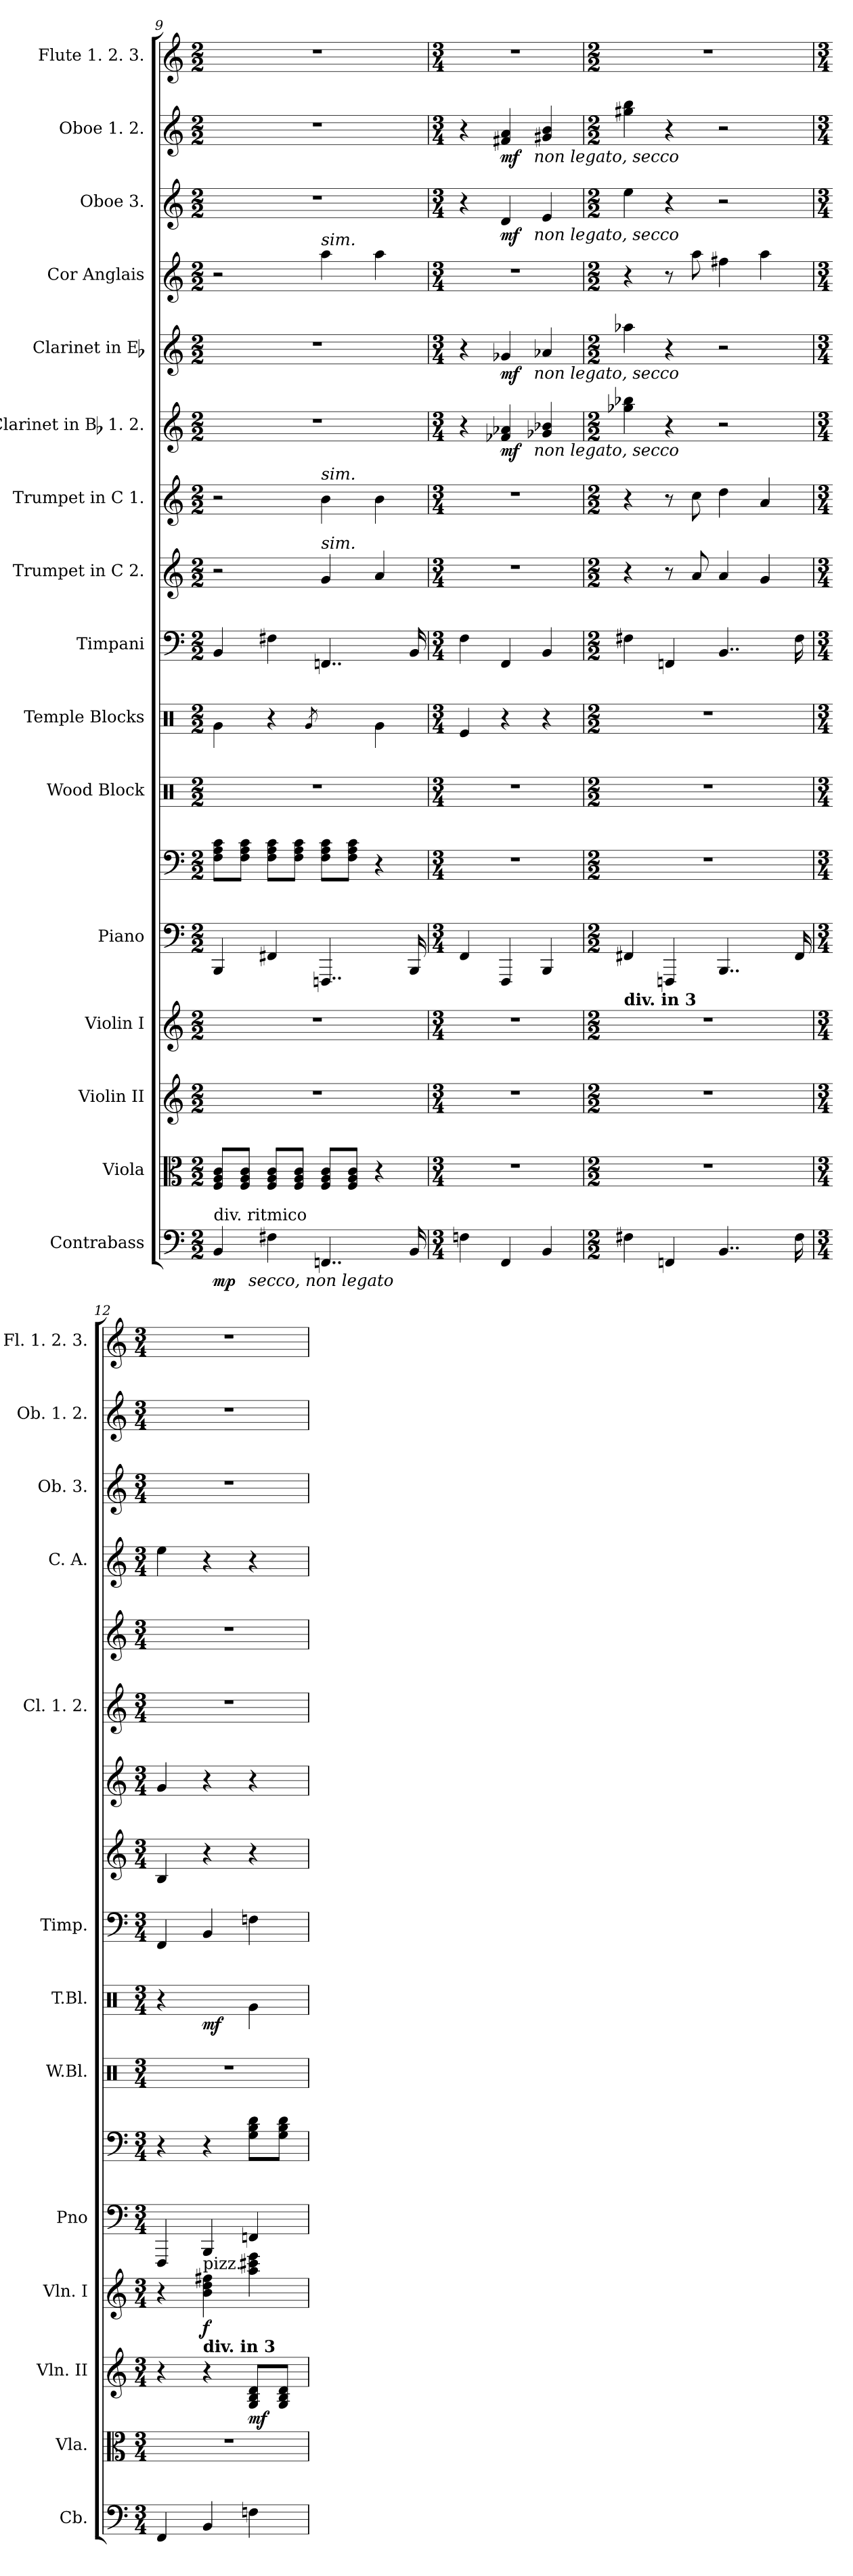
**kern	**dynam	**kern	**kern	**dynam	**kern	**dynam	**kern	**kern	**kern	**kern	**dynam	**kern	**kern	**kern	**kern	**dynam	**kern	**dynam	**kern	**kern	**dynam	**kern	**dynam	**kern
*part16	*part16	*part15	*part14	*part14	*part13	*part13	*part12	*part12	*part11	*part10	*part10	*part9	*part8	*part7	*part6	*part6	*part5	*part5	*part4	*part3	*part3	*part2	*part2	*part1
*staff17	*staff17	*staff16	*staff15	*staff15	*staff14	*staff14	*staff13	*staff12	*staff11	*staff10	*staff10	*staff9	*staff8	*staff7	*staff6	*staff6	*staff5	*staff5	*staff4	*staff3	*staff3	*staff2	*staff2	*staff1
*I"Contrabass	*	*I"Viola	*I"Violin II	*	*I"Violin I	*	*I"Piano	*	*I"Wood Block	*I"Temple Blocks	*	*I"Timpani	*I"Trumpet in C 2.	*I"Trumpet in C 1.	*I"Clarinet in Bb 1. 2.	*	*I"Clarinet in Eb	*	*I"Cor Anglais	*I"Oboe 3.	*	*I"Oboe 1. 2.	*	*I"Flute 1. 2. 3.
*I'Cb.	*	*I'Vla.	*I'Vln. II	*	*I'Vln. I	*	*I'Pno	*	*I'W.Bl.	*I'T.Bl.	*	*I'Timp.	*	*	*I'Cl. 1. 2.	*	*	*	*I'C. A.	*I'Ob. 3.	*	*I'Ob. 1. 2.	*	*I'Fl. 1. 2. 3.
*clefF4	*	*clefC3	*clefG2	*	*clefG2	*	*clefF4	*clefF4	*clefX	*clefX	*	*clefF4	*clefG2	*clefG2	*clefG2	*	*clefG2	*	*clefG2	*clefG2	*	*clefG2	*	*clefG2
*ITrd7c12	*	*	*	*	*	*	*	*	*	*	*	*	*	*	*ITrd1c2	*	*ITrd-2c-3	*	*ITrd4c7	*	*	*	*	*
*k[]	*	*k[]	*k[]	*	*k[]	*	*k[]	*k[]	*k[]	*k[]	*	*k[]	*k[]	*k[]	*k[b-e-]	*	*k[b-e-a-]	*	*k[b-]	*k[]	*	*k[]	*	*k[]
*M2/2	*	*M2/2	*M2/2	*	*M2/2	*	*M2/2	*M2/2	*M2/2	*M2/2	*	*M2/2	*M2/2	*M2/2	*M2/2	*	*M2/2	*	*M2/2	*M2/2	*	*M2/2	*	*M2/2
=9	=9	=9	=9	=9	=9	=9	=9	=9	=9	=9	=9	=9	=9	=9	=9	=9	=9	=9	=9	=9	=9	=9	=9	=9
!LO:TX:a:t=div. ritmico	!	!	!	!	!	!	!	!	!	!	!	!	!	!	!	!	!	!	!	!	!	!	!	!
!	!LO:DY:t=%s secco, non legato	!	!	!	!	!	!	!	!	!	!	!	!	!	!	!	!	!	!	!	!	!	!	!
4BBB	mp	8F 8A 8cL	1r	.	1r	.	4BBB	8F 8A 8cL	1r	4Rg\	.	4BB	2r	2r	1r	.	1r	.	2r	1r	.	1r	.	1r
.	.	8F 8A 8cJ	.	.	.	.	.	8F 8A 8cJ	.	.	.	.	.	.	.	.	.	.	.	.	.	.	.	.
4FF#X	.	8F 8A 8cL	.	.	.	.	4FF#X	8F 8A 8cL	.	4r	.	4F#X	.	.	.	.	.	.	.	.	.	.	.	.
.	.	8F 8A 8cJ	.	.	.	.	.	8F 8A 8cJ	.	.	.	.	.	.	.	.	.	.	.	.	.	.	.	.
.	.	.	.	.	.	.	.	.	.	8qRg/	.	.	.	.	.	.	.	.	.	.	.	.	.	.
!	!	!	!	!	!	!	!	!	!	!	!	!	!	!	!	!	!	!	!LO:TX:a:i:t=sim.	!	!	!	!	!
!	!	!	!	!	!	!	!	!	!	!	!	!	!	!LO:TX:a:i:t=sim.	!	!	!	!	!	!	!	!	!	!
!	!	!	!	!	!	!	!	!	!	!	!	!	!LO:TX:a:i:t=sim.	!	!	!	!	!	!	!	!	!	!	!
4..FFFn	.	8F 8A 8cL	.	.	.	.	4..FFFn	8F 8A 8cL	.	4R\	.	4..FFn	4g	4b	.	.	.	.	4dd	.	.	.	.	.
.	.	8F 8A 8cJ	.	.	.	.	.	8F 8A 8cJ	.	.	.	.	.	.	.	.	.	.	.	.	.	.	.	.
.	.	4r	.	.	.	.	.	4r	.	4Rg\	.	.	4a	4b	.	.	.	.	4dd	.	.	.	.	.
16BBB	.	.	.	.	.	.	16BBB	.	.	.	.	16BB	.	.	.	.	.	.	.	.	.	.	.	.
=10	=10	=10	=10	=10	=10	=10	=10	=10	=10	=10	=10	=10	=10	=10	=10	=10	=10	=10	=10	=10	=10	=10	=10	=10
*M3/4	*	*M3/4	*M3/4	*	*M3/4	*	*M3/4	*M3/4	*M3/4	*M3/4	*	*M3/4	*M3/4	*M3/4	*M3/4	*	*M3/4	*	*M3/4	*M3/4	*	*M3/4	*	*M3/4
4FFn	.	4%3r	4%3r	.	4%3r	.	4FF	4%3r	4%3r	4Re/	.	4F	4%3r	4%3r	4r	.	4r	.	4%3r	4r	.	4r	.	4%3r
!	!	!	!	!	!	!	!	!	!	!	!	!	!	!	!	!LO:DY:t=%s non legato, secco	!	!LO:DY:t=%s non legato, secco	!	!	!LO:DY:t=%s non legato, secco	!	!LO:DY:t=%s non legato, secco	!
4FFF	.	.	.	.	.	.	4FFF	.	.	4r	.	4FF	.	.	4e--X 4g-X	mf	4b--X	mf	.	4d	mf	4f#X 4a	mf	.
4BBB	.	.	.	.	.	.	4BBB	.	.	4r	.	4BB	.	.	4f-X 4a-X	.	4cc-X	.	.	4e	.	4g#X 4b	.	.
=11	=11	=11	=11	=11	=11	=11	=11	=11	=11	=11	=11	=11	=11	=11	=11	=11	=11	=11	=11	=11	=11	=11	=11	=11
*M2/2	*	*M2/2	*M2/2	*	*M2/2	*	*M2/2	*M2/2	*M2/2	*M2/2	*	*M2/2	*M2/2	*M2/2	*M2/2	*	*M2/2	*	*M2/2	*M2/2	*	*M2/2	*	*M2/2
!	!	!	!	!	!LO:TX:a:B:t=div. in 3	!	!	!	!	!	!	!	!	!	!	!	!	!	!	!	!	!	!	!
4FF#X	.	1r	1r	.	1r	.	4FF#X	1r	1r	1r	.	4F#X	4r	4r	4ff-X 4aa-X	.	4ccc-X	.	4r	4ee	.	4gg#X 4bb	.	1r
4FFFn	.	.	.	.	.	.	4FFFn	.	.	.	.	4FFn	8r	8r	4r	.	4r	.	8r	4r	.	4r	.	.
.	.	.	.	.	.	.	.	.	.	.	.	.	8a	8cc	.	.	.	.	8dd	.	.	.	.	.
4..BBB	.	.	.	.	.	.	4..BBB	.	.	.	.	4..BB	4a	4dd	2r	.	2r	.	4bn	2r	.	2r	.	.
.	.	.	.	.	.	.	.	.	.	.	.	.	4g	4a	.	.	.	.	4dd	.	.	.	.	.
16FF#	.	.	.	.	.	.	16FF#	.	.	.	.	16F#	.	.	.	.	.	.	.	.	.	.	.	.
=12	=12	=12	=12	=12	=12	=12	=12	=12	=12	=12	=12	=12	=12	=12	=12	=12	=12	=12	=12	=12	=12	=12	=12	=12
*M3/4	*	*M3/4	*M3/4	*	*M3/4	*	*M3/4	*M3/4	*M3/4	*M3/4	*	*M3/4	*M3/4	*M3/4	*M3/4	*	*M3/4	*	*M3/4	*M3/4	*	*M3/4	*	*M3/4
4FFF	.	4%3r	4r	.	4r	.	4FFF	4r	4%3r	4r	.	4FF	4B	4g	4%3r	.	4%3r	.	4a	4%3r	.	4%3r	.	4%3r
!	!	!	!	!	!LO:TX:a:t=pizz.	!	!	!	!	!	!	!	!	!	!	!	!	!	!	!	!	!	!	!
!	!	!	!LO:TX:a:B:t=div. in 3	!	!	!	!	!	!	!	!	!	!	!	!	!	!	!	!	!	!	!	!	!
4BBB	.	.	4r	.	4b 4dd 4ff#X	f	4BBB	4r	.	4R\	mf	4BB	4r	4r	.	.	.	.	4r	.	.	.	.	.
4FFn	.	.	8G 8B 8dL	mf	4aa 4ccc#X 4eee	.	4FFn	8G 8B 8dL	.	4Rg\	.	4Fn	4r	4r	.	.	.	.	4r	.	.	.	.	.
.	.	.	8G 8B 8dJ	.	.	.	.	8G 8B 8dJ	.	.	.	.	.	.	.	.	.	.	.	.	.	.	.	.
=	=	=	=	=	=	=	=	=	=	=	=	=	=	=	=	=	=	=	=	=	=	=	=	=
*-	*-	*-	*-	*-	*-	*-	*-	*-	*-	*-	*-	*-	*-	*-	*-	*-	*-	*-	*-	*-	*-	*-	*-	*-
